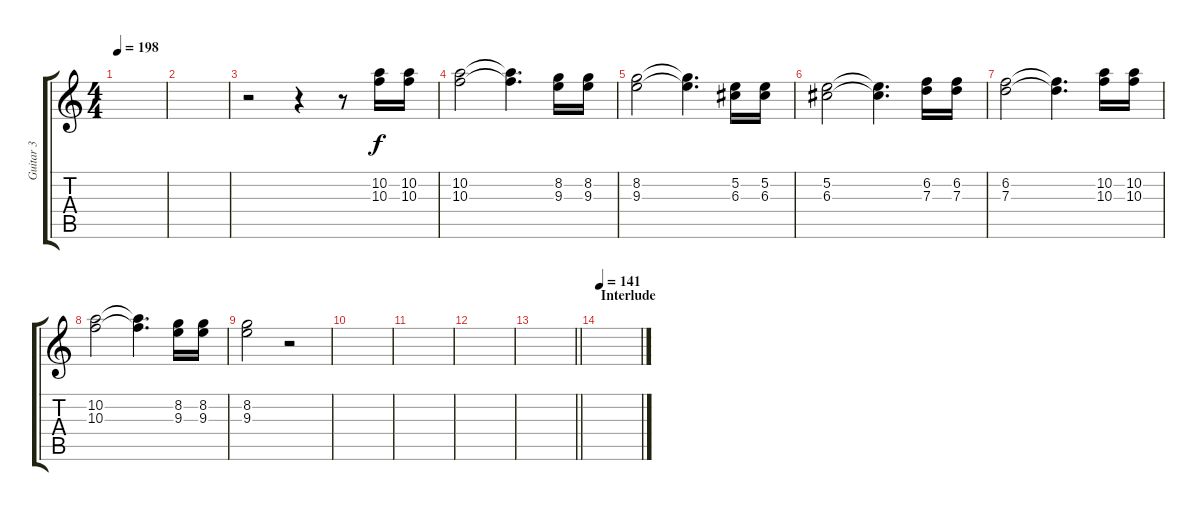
\track ("Guitar 3" "Guitar 3") {instrument distortionguitar}
\staff {score tabs}
\tuning (E4 B3 G3 D3 A2 D2) {hide}
\ts (4 4)
\tempo 198
\clef g2
\ks c
|
|
r.2 r.4 r.8 (10.2 10.3).16 (10.2 10.3).16 |
(10.2 10.3).2 (10.2{t} 10.3{t}).4{d} (8.2 9.3).16 (8.2 9.3).16 |
(8.2 9.3).2 (8.2{t} 9.3{t}).4{d} (5.2 6.3).16 (5.2 6.3).16 |
(5.2 6.3).2 (5.2{t} 6.3{t}).4{d} (6.2 7.3).16 (6.2 7.3).16 |
(6.2 7.3).2 (6.2{t} 7.3{t}).4{d} (10.2 10.3).16 (10.2 10.3).16 |
(10.2 10.3).2 (10.2{t} 10.3{t}).4{d} (8.2 9.3).16 (8.2 9.3).16 |
(8.2 9.3).2 r.2 |
|
|
|
\barLineRight lightlight
|
\section ("" "Interlude")
\tempo 141
